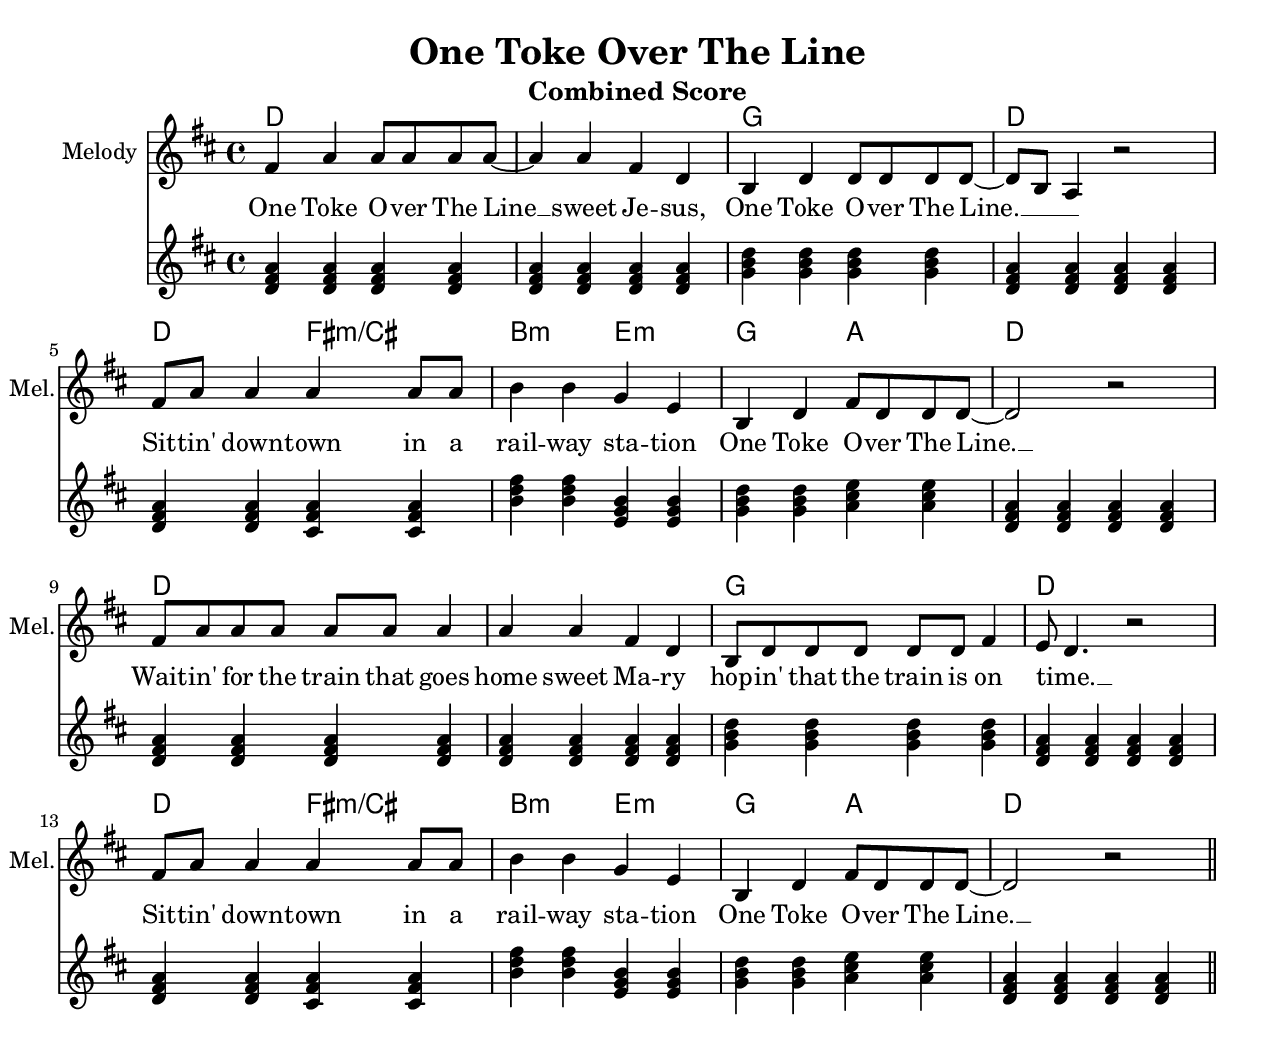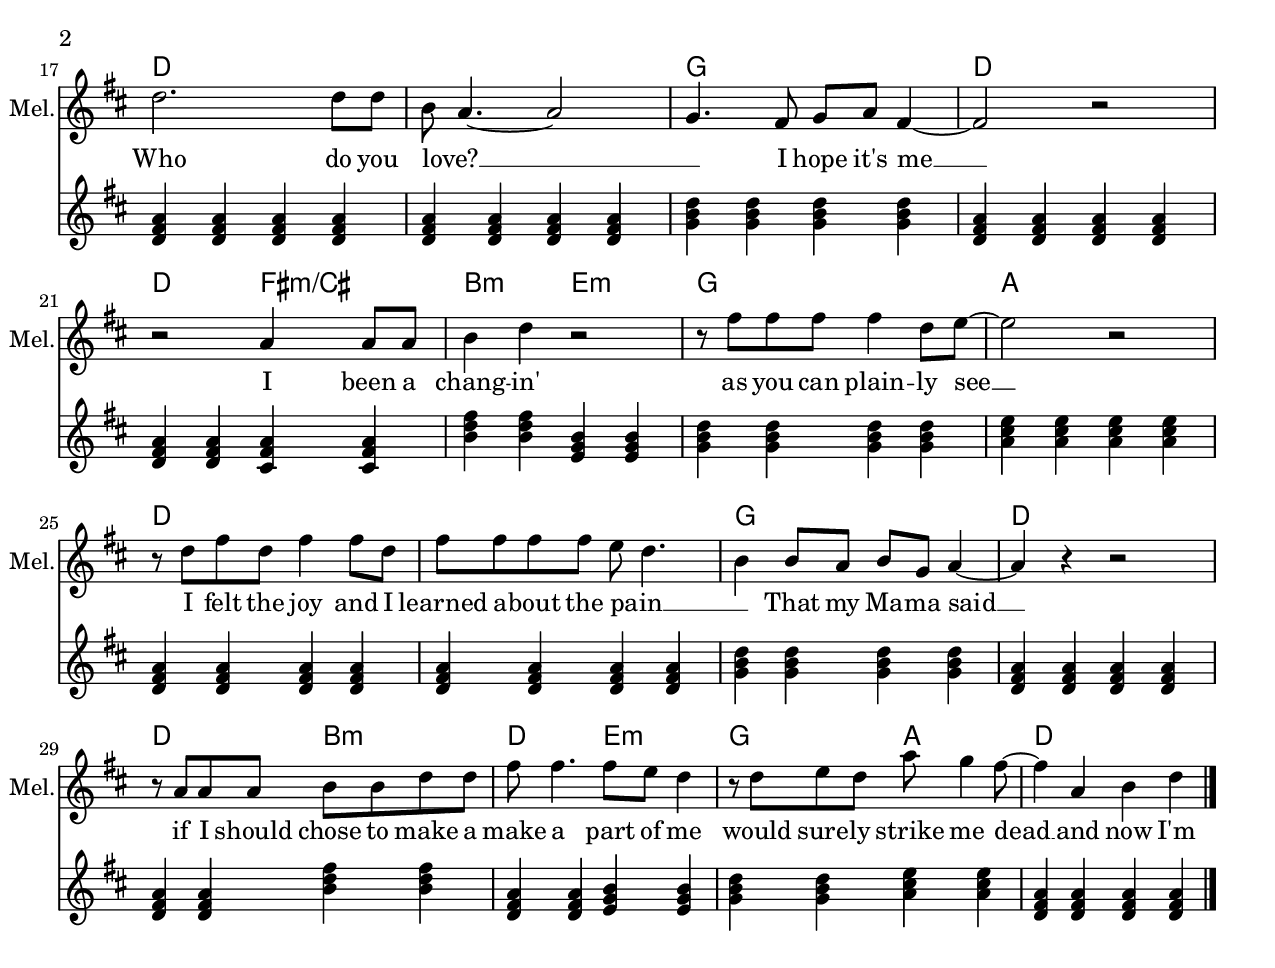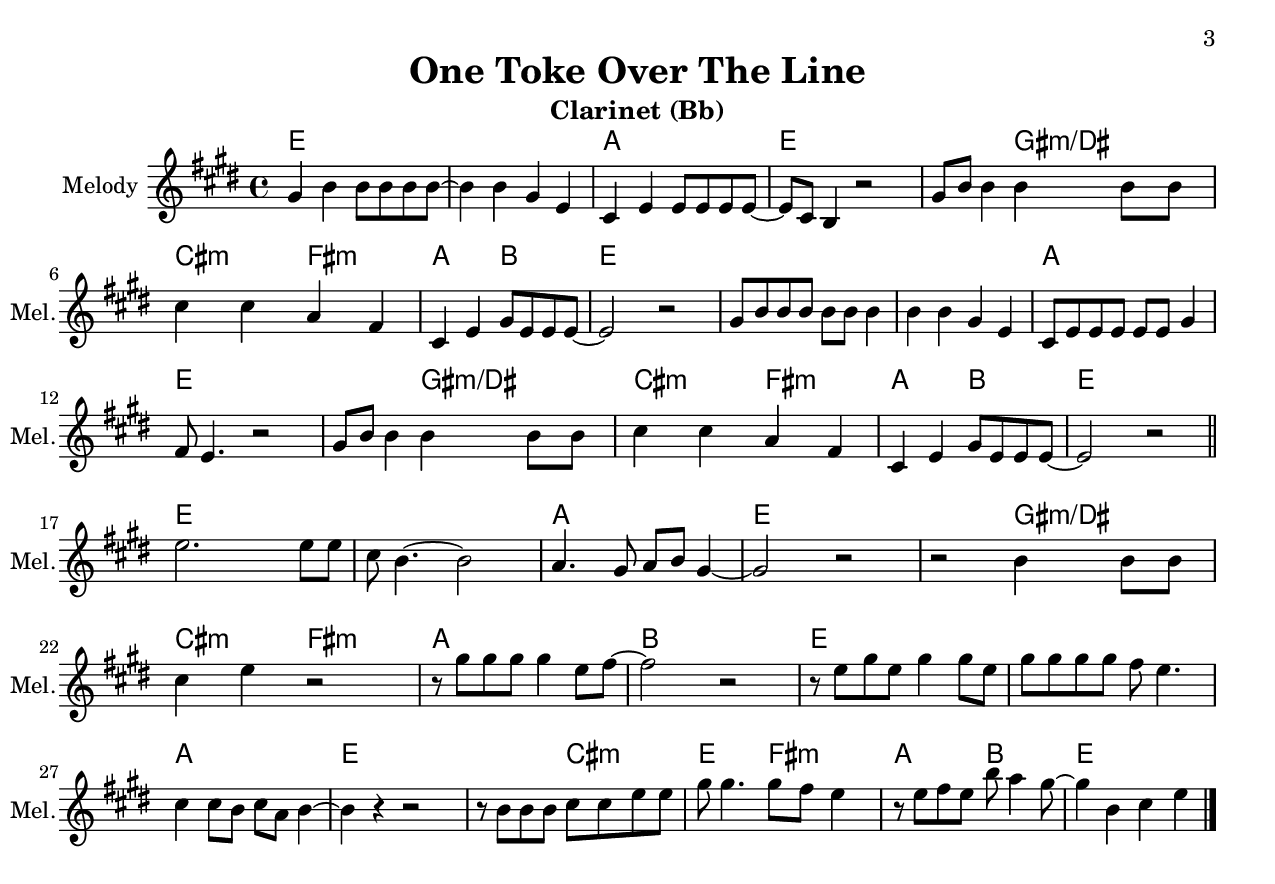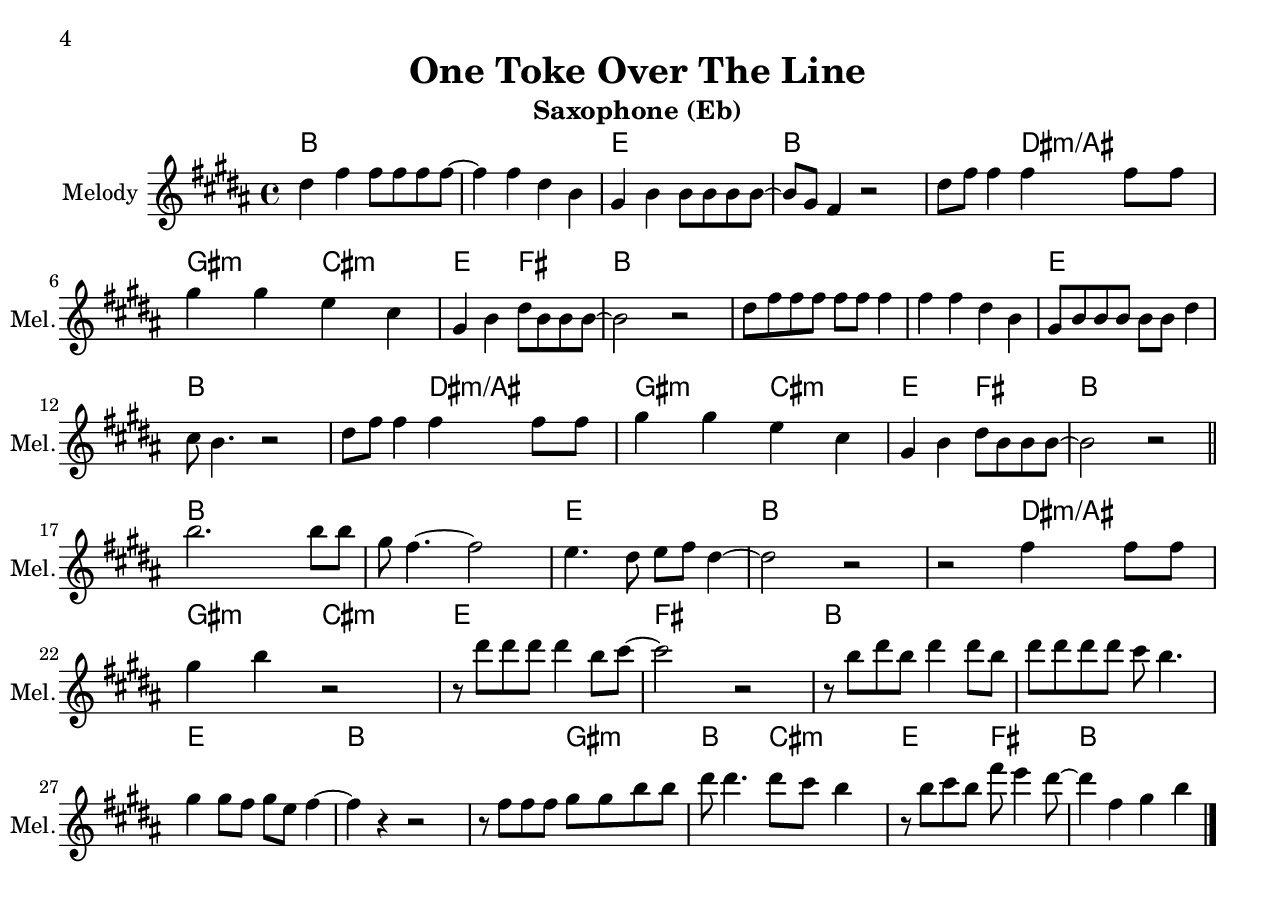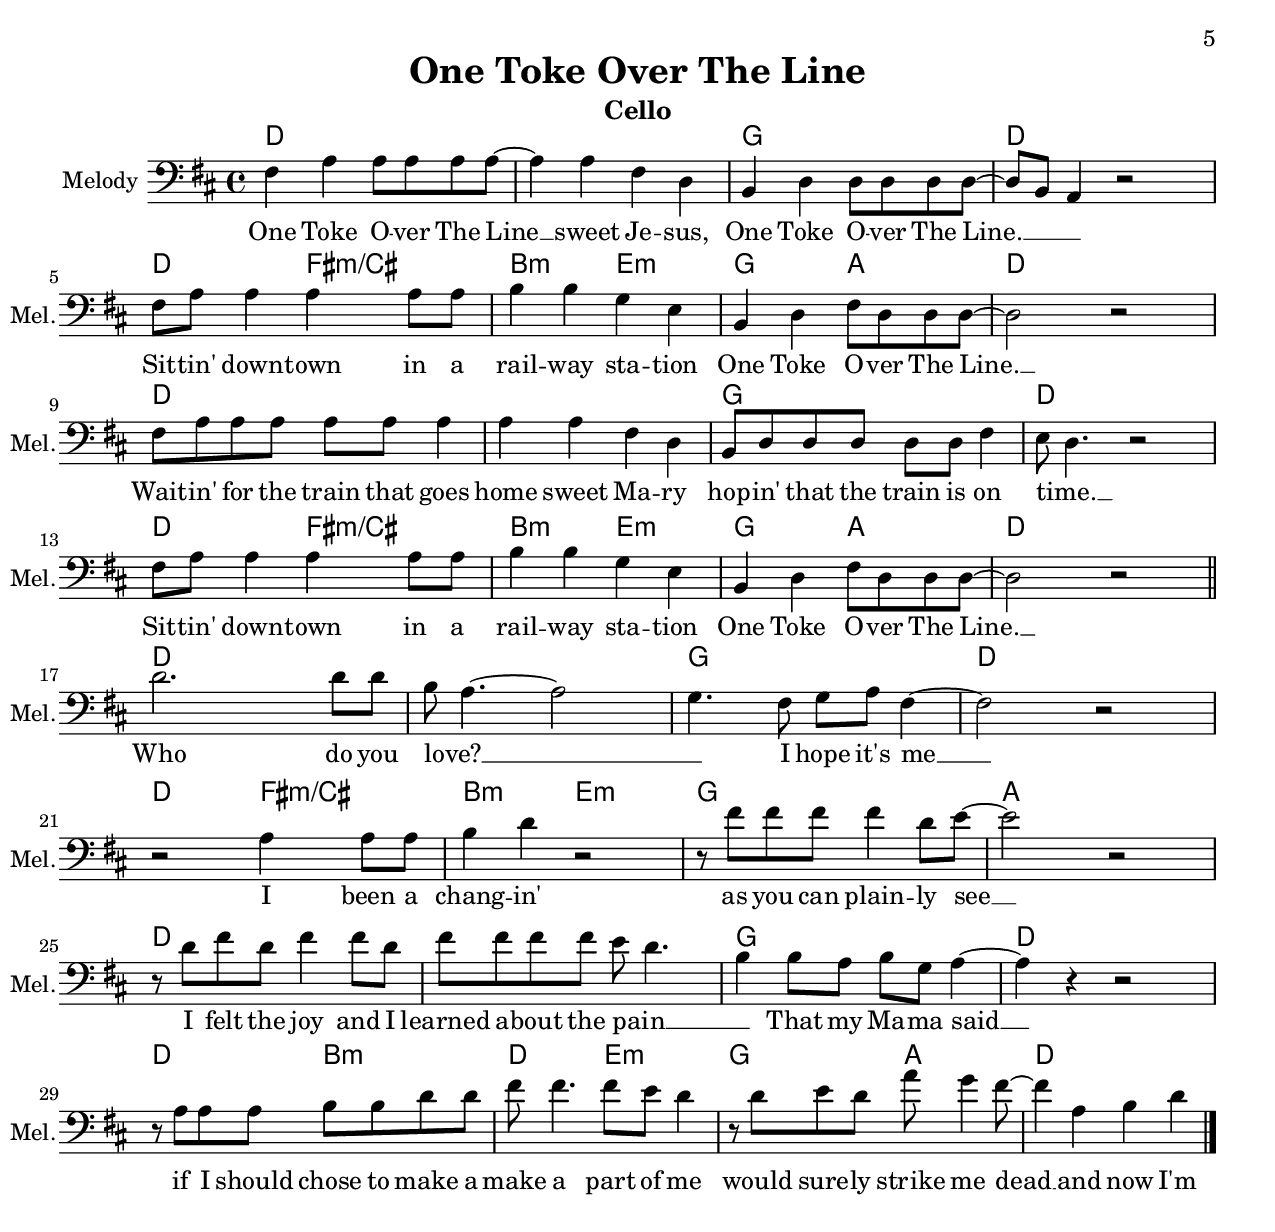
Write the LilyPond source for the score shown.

% -*- coding: utf-8; -*-
\version "2.12.0"
%%%%%%%%%%%%%%%%%%%%%%%%%%%%%%%%%%%%%%%%%%%%%%%%%%%%%%%%%%%%%%%%
% standard "guitar" chord notation

chExceptionMusic = {
  <c f g>1-\markup { \super "sus" }
  <c e g b>1-\markup { \super "maj7" }
  <c e g b d>1-\markup { \super "maj9" }
  <c ees ges>1-\markup { \super "dim" }
  <c ees ges beses>1-\markup { \super "dim7" }
}
chExceptionsShort =#(sequential-music-to-chord-exceptions chExceptionMusic #t)
chExceptions = #(append
  (sequential-music-to-chord-exceptions chExceptionMusic #t)
  ignatzekExceptions)

chordProperties = \sequential { 
    \set majorSevenSymbol = \markup { "maj7" }
    \set chordNameExceptions = #chExceptionsShort
}

\header {
  title = "One Toke Over The Line"
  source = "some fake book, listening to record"
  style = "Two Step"
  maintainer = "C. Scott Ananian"
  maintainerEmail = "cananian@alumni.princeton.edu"
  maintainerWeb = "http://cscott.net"
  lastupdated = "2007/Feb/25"
  meter = 240
}
#(set-default-paper-size "letter")
%#(set-global-staff-size 18)

melody = \relative c' { % middle c
  \tag #'key \key d \major
  \time 4/4

  fis='4 a a8 a a a~ |
  a='4 a fis d |
  b=4 d d8 d d d~ |
  d='8 \melisma b a4 \melismaEnd r2 |

  fis'='8 a a4 a a8 a |
  b='4 b g e |
  b=4 d fis8 d d d~ |
  d='2 r2 |

  fis='8 a a a a a a4 |
  a='4 a fis d |
  b=8 d d d d d fis4 |
  e='8 \melisma d4. \melismaEnd r2 |

  fis='8 a a4 a a8 a |
  b='4 b g e |
  b=4 d fis8 d d d~ |
  d='2 r2 |

  % Fine
  \bar "||"

  d'=''2. d8 d |
  b='8 \melisma a4. ~ a2 |
  g4. \melismaEnd fis8 g a fis4 ~ |
  fis2 r2 |

  r2 a='4 a8 a |
  b='4 d r2 |
  r8 fis=''8 fis fis fis4 d8 e8 ~ |
  e=''2 r2 |

  r8 d=''8 fis d fis4 fis8 d |
  fis=''8 fis fis fis e \melisma d4. |
  b='4 \melismaEnd b8 a b g a4 ~ |
  a='4 r4 r2 |

  r8 a='8 a a b b d d |
  fis=''8 fis4. fis8 e d4 |
  r8 d=''8 e d a' g4 fis8 ~ |
  fis=''4 a, b d |

  \bar "|."
}

harmonies = \chordmode {
  \set Score.markFormatter = #format-mark-box-letters
  \chordProperties
  \time 4/4

  \repeat unfold 2 {
    d4 d d d | d d d d | g g g g | d d d d |
    d4 d fis:m/cis fis:m/cis | b:m b:m e:m e:m | g g a a | d d d d |
  }
  
  d4 d d d | d d d d | g g g g | d d d d |
  d4 d fis:m/cis fis:m/cis | b:m b:m e:m e:m | g g g g | a a a a | 

  d4 d d d | d d d d | g g g g | d d d d |
  d4 d b:m b:m | d d e:m e:m | g g a a | d d d d |
}

words = \lyricmode {
  One Toke O -- ver The Line __ sweet Je -- sus,
  One Toke O -- ver The Line. __

  Sit -- tin' down -- town in a rail -- way sta -- tion
  One Toke O -- ver The Line. __

  Wait -- in' for the train that goes home sweet Ma -- ry
  hop -- in' that the train is on time. __

  Sit -- tin' down -- town in a rail -- way sta -- tion
  One Toke O -- ver The Line. __

  Who do you love? __ I hope it's me __
  I been a chang -- in' as you can plain -- ly see __
  I felt the joy and I learned a -- bout the pain __
  That my Ma -- ma said __
  if I should chose to make a make a part of me
  would sure -- ly strike me dead __ and now I'm
}


\paper {
  scoreTitleMarkup = \bookTitleMarkup
  bookTitleMarkup = \markup {}
  ragged-bottom = ##t
}

% combined score
\score {
  <<
    \context ChordNames {
         \set chordChanges = ##t
         \harmonies
    }
    \context Voice = melody {
      \set Staff.instrumentName = "Melody"
      \set Staff.shortInstrumentName = "Mel."
      \set Staff.voltaSpannerDuration = #(ly:make-moment 4 4)
      \melody
%      \partcombine \melody \alternate
    }
    \new Lyrics \lyricsto "melody" { \words }
    \new Staff <<
      \key d \major
      \time 3/4
      \harmonies
    >>
%{
    \new Staff <<
      \set Staff.instrumentName = \markup{ \column{ "Banjo" "(tuned" "gDGBD)" } }
      \set Staff.shortInstrumentName = "Ban."
      \banjo
    >>
    \new TabStaff <<
      \set TabStaff.stringTunings = #bass-tuning
      \set Staff.instrumentName = "Bass "
      \set Staff.shortInstrumentName = "Bas."
      \removeWithTag #'key \bass
    >>
    \new PianoStaff <<
      #(set-accidental-style 'piano-cautionary)
      \set PianoStaff.instrumentName = \markup { "Piano" \hspace #2.0 }
      \set PianoStaff.shortInstrumentName = \markup { "Pia." \hspace #2.0 }
      \context Staff = upper << \pianotop >>
      \context Staff = lower << \clef bass \pianobot >>
    >>
%}
  >>
  \layout { }
  \header {
    instrument = "Combined Score"
  }
}
				
%{
% flute score
\score {
  <<
    \context ChordNames {
         \set chordChanges = ##t
         \harmonies
    }
    \context Voice = fluteA {
      \set Staff.instrumentName = "Melody"
      \set Staff.shortInstrumentName = "Mel."
      \melody
    }
    \context Staff = fluteB {
      \set Staff.instrumentName = "Alt. Melody"
      \set Staff.shortInstrumentName = "Alt."
      \alternate
    }
  >>
  \header {
    instrument = "Flute"
    breakbefore=##t
  }
}
%}


% clarinet score
\score {
  <<
    \context ChordNames {
         \set chordChanges = ##t
         \transpose bes c \harmonies
    }
    \context Staff = clarinetA {
      \set Staff.instrumentName = "Melody"
      \set Staff.shortInstrumentName = "Mel."
      \transpose bes c' \melody
    }
%{
    \context Staff = clarinetB {
      \set Staff.instrumentName = "Bass"
      \set Staff.shortInstrumentName = "Bas."
      \transpose bes c''' \bass
    }
%}
  >>
  \header {
    instrument = "Clarinet (Bb)"
    breakbefore=##t
  }
}

% saxophone score
\score {
  <<
    \context ChordNames {
         \set chordChanges = ##t
         \transpose ees c \harmonies
    }
    \context Staff = saxA {
      \set Staff.instrumentName = "Melody"
      \set Staff.shortInstrumentName = "Mel."
      \transpose ees c' \melody
    }
%{
    \context Staff = saxB {
      \set Staff.instrumentName = "Bass"
      \set Staff.shortInstrumentName = "Bas."
      \transpose ees c''' \bass
    }
%}
  >>
  \header {
    instrument = "Saxophone (Eb)"
    breakbefore=##t
  }
}

% cello score (octave-shifted)
\score {
  <<
    \context ChordNames {
         \set chordChanges = ##t
         \harmonies
    }
    \context Voice = celloA {
      \set Staff.instrumentName = "Melody"
      \set Staff.shortInstrumentName = "Mel."
      \set Staff.voltaSpannerDuration = #(ly:make-moment 4 4)
      \transpose c c, << \clef bass \melody >> % 1 octave down
    }
    \new Lyrics \lyricsto "celloA" { \words }
%{
    \context Staff = celloB {
      \set Staff.instrumentName = "Harmony"
      \set Staff.shortInstrumentName = "Har."
      \transpose c c,, << \clef bass \alternate >> % 2 octaves down
    }
    \context Staff = celloC {
      \set Staff.instrumentName = "Bass"
      \set Staff.shortInstrumentName = "Bas."
      \transpose c c' << \clef bass \bass >> % 1 octave up
    }
%}
  >>
  \header {
    instrument = "Cello"
    breakbefore=##t
  }
}

%{
% banjo/bass score (tablature)
\score {
  <<
    \context ChordNames {
         \set chordChanges = ##t
         \transpose ees d \harmonies
    }
    \context Voice = melody {
      \set Staff.instrumentName = "Melody"
      \set Staff.shortInstrumentName = "Mel."
      \set Staff.voltaSpannerDuration = #(ly:make-moment 4 4)
      \transpose ees d \melody
    }
    \new Lyrics \lyricsto "melody" { \words }
    \new TabStaff <<
      \set Staff.instrumentName = \markup{ \column{ "Banjo" "(tuned" "gDGBD)" } }
      \set Staff.shortInstrumentName = "Ban."
      \set TabStaff.stringTunings = #banjo-open-g-tuning
      \removeWithTag #'key \banjo
    >>
    \new TabStaff <<
      \set TabStaff.stringTunings = #bass-tuning
      \set Staff.instrumentName = "Bass "
      \set Staff.shortInstrumentName = "Bas."
      \removeWithTag #'key \bass
    >>
  >>
  \header {
    instrument = "Banjo/Guitar/Bass, capo'ed up 1 fret"
    breakbefore=##t
  }
}

% piano/guitar score
\score {
  <<
    \context ChordNames {
         \set chordChanges = ##t
         \harmonies
    }
    \new Staff <<
      \set Staff.instrumentName = "Melody"
      \set Staff.shortInstrumentName = "Mel."
      \set Staff.printPartCombineTexts = ##f
      \small\partcombine \melody \alternate
    >>
    \new PianoStaff <<
      #(set-accidental-style 'piano-cautionary)
      \set PianoStaff.instrumentName = \markup { "Piano" \hspace #2.0 }
      \set PianoStaff.shortInstrumentName = \markup { "Pia." \hspace #2.0 }
      \context Staff = upper << \time 4/4 \pianotop >>
      \context Staff = lower << \clef bass \pianobot >>
    >>
  >>
  \layout { }
  \header {
    instrument = "Piano/Guitar"
    breakbefore=##t
  }
}
%}

% midi score.
\score {
  \unfoldRepeats
  \context PianoStaff <<
    \context Staff=melody << 
       \set Staff.midiInstrument = "fiddle"
       r1 \melody
     >>
    \context Staff=chords <<
      \set Staff.midiInstrument = "pizzicato strings"
      r1\pp
      \harmonies
    >>
%{
    \context Staff=alternate <<
       \set Staff.midiInstrument = "fiddle"
       r1 \alternate
     >>
    \context Staff=banjo <<
      \set Staff.midiInstrument = "banjo"
      r1\pp
      \banjo
    >>
    \context Staff=bass <<
      \set Staff.midiInstrument = "acoustic bass"
      r1
      \transpose c c' \bass
    >>
    \context Staff=upper <<
      \set Staff.midiInstrument = "acoustic grand"
      r1
      \pianotop
    >>
    \context Staff=lower <<
      \set Staff.midiInstrument = "acoustic grand"
      r1
      \pianobot
    >>
%}
  >>
  
  \midi {
    \context {
      \Score
      tempoWholesPerMinute = #(ly:make-moment 120 4)
      }
    }


}
